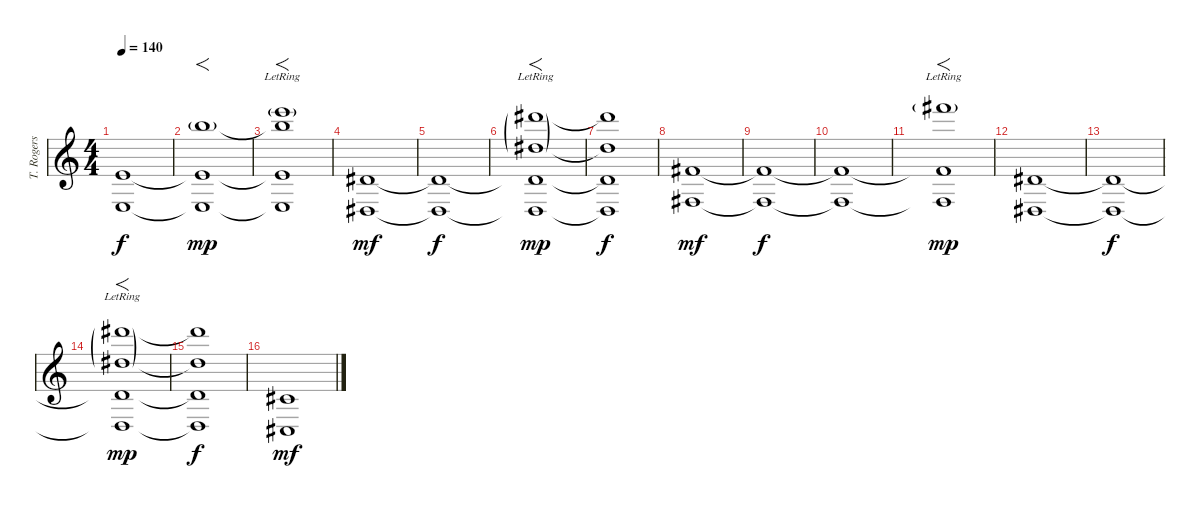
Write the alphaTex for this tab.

\track ("T. Rogers Keys" "T. Rogers ") {instrument pad2warm}
\staff {score}
\tuning (Db4 Ab3 E3 B2 Gb2 Db2) {hide}
\ts (4 4)
\tempo 140
\clef g2
\ks c
(12.3{t} 10.5{t}).1{dy f} |
(27.2{g} 12.3{t} 10.5{t}).1{f dy mp} |
(27.1{g lr} 27.2{t} 12.3{t} 10.5{t}).1{f} |
(11.3 9.5).1{dy mf} |
(11.3{t} 9.5{t}).1{dy f} |
(26.1{g lr} 19.2{g lr} 11.3{t} 9.5{t}).1{f dy mp} |
(26.1{t} 19.2{t} 11.3{t} 9.5{t}).1{dy f} |
(10.2 7.4).1{dy mf} |
(10.2{t} 7.4{t}).1{dy f} |
(10.2{t} 7.4{t}).1 |
(29.1{g lr} 10.2{t} 7.4{t}).1{f dy mp} |
(11.3 9.5).1 |
(11.3{t} 9.5{t}).1{dy f} |
(26.1{g lr} 19.2{g lr} 11.3{t} 9.5{t}).1{f dy mp} |
(26.1{t} 19.2{t} 11.3{t} 9.5{t}).1{dy f} |
(9.3 7.5).1{dy mf}
